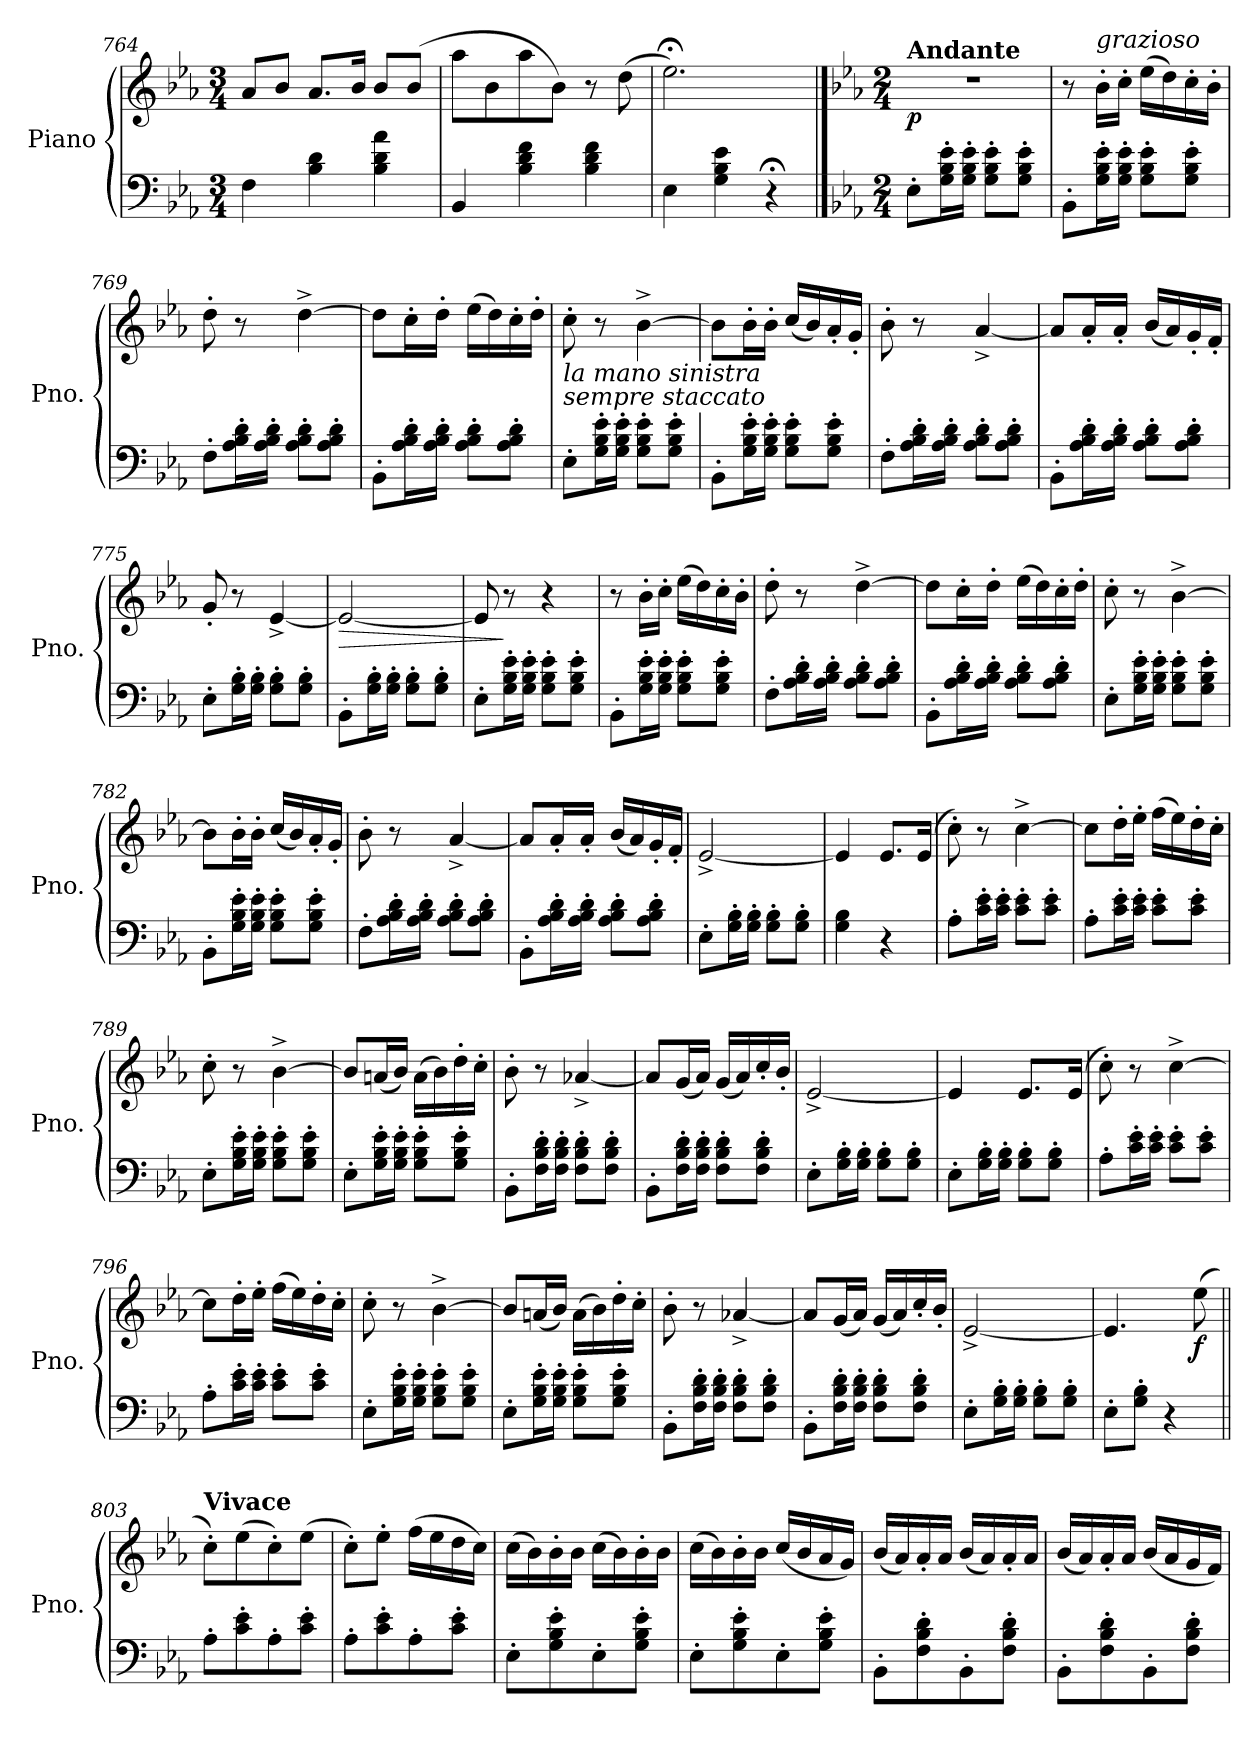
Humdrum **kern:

**kern	**kern	**dynam
*part1	*part1	*part1
*staff2	*staff1	*staff1/2
*I"Piano	*	*
*I'Pno.	*	*
*clefF4	*clefG2	*
*k[b-e-a-]	*k[b-e-a-]	*
*M3/4	*M3/4	*
=764	=764	=764
4F\	8a-/L	.
.	8b-/J	.
4B-\ 4d\	8.a-/L	.
.	16b-/Jk	.
4B-\ 4d\ 4a-\	8b-/L	.
.	(>8b-/J	.
=765	=765	=765
4BB-/	8aa-\L	.
.	8b-\	.
4B-\ 4d\ 4f\	8aa-\	.
.	8b-\J)	.
4B-\ 4d\ 4f\	8r	.
.	(8dd\	.
=766	=766	=766
4E-\	2.ee-;<\)	.
4G\ 4B-\ 4e-\	.	.
4r;<	.	.
!!LO:PB:g=z
==767	==767	==767
*k[b-e-a-]	*k[b-e-a-]	*
*M2/4	*M2/4	*
!	!LO:TX:a:B:t=Andante	!
!	!	!LO:DY:b
8E-'\L	2r	p
16G\' 16B-\' 16e-\'L	.	.
16G\' 16B-\' 16e-\'JJ	.	.
8G\' 8B-\' 8e-\'L	.	.
8G\' 8B-\' 8e-\'J	.	.
=768	=768	=768
8BB-'\L	8r	.
!	!LO:TX:a:i:t=grazioso	!
16G\' 16B-\' 16e-\'L	16b-'\LL	.
16G\' 16B-\' 16e-\'JJ	16cc'\JJ	.
8G\' 8B-\' 8e-\'L	(16ee-\LL	.
.	16dd\)	.
8G\' 8B-\' 8e-\'J	16cc'\	.
.	16b-'\JJ	.
=769	=769	=769
8F'\L	8dd'\	.
16A-\' 16B-\' 16d\'L	8r	.
16A-\' 16B-\' 16d\'JJ	.	.
8A-\' 8B-\' 8d\'L	[4dd^\	.
8A-\' 8B-\' 8d\'J	.	.
=770	=770	=770
8BB-'\L	8dd\L]	.
16A-\' 16B-\' 16d\'L	16cc'\L	.
16A-\' 16B-\' 16d\'JJ	16dd'\JJ	.
8A-\' 8B-\' 8d\'L	(16ee-\LL	.
.	16dd\)	.
8A-\' 8B-\' 8d\'J	16cc'\	.
.	16dd'\JJ	.
=771	=771	=771
!LO:TX:a:i:t=sempre staccato	!	!
!LO:TX:a:i:t=la mano sinistra	!	!
8E-'\L	8cc'\	.
16G\' 16B-\' 16e-\'L	8r	.
16G\' 16B-\' 16e-\'JJ	.	.
8G\' 8B-\' 8e-\'L	[4b-^\	.
8G\' 8B-\' 8e-\'J	.	.
!!LO:LB:g=z
=772	=772	=772
8BB-'\L	8b-\L]	.
16G\' 16B-\' 16e-\'L	16b-'\L	.
16G\' 16B-\' 16e-\'JJ	16b-'\JJ	.
8G\' 8B-\' 8e-\'L	(16cc/LL	.
.	16b-/)	.
8G\' 8B-\' 8e-\'J	16a-'/	.
.	16g'/JJ	.
=773	=773	=773
8F'\L	8b-'\	.
16A-\' 16B-\' 16d\'L	8r	.
16A-\' 16B-\' 16d\'JJ	.	.
8A-\' 8B-\' 8d\'L	[4a-^/	.
8A-\' 8B-\' 8d\'J	.	.
=774	=774	=774
8BB-'\L	8a-/L]	.
16A-\' 16B-\' 16d\'L	16a-'/L	.
16A-\' 16B-\' 16d\'JJ	16a-'/JJ	.
8A-\' 8B-\' 8d\'L	(16b-/LL	.
.	16a-/)	.
8A-\' 8B-\' 8d\'J	16g'/	.
.	16f'/JJ	.
=775	=775	=775
8E-'\L	8g'/	.
16G\' 16B-\'L	8r	.
16G\' 16B-\'JJ	.	.
8G\' 8B-\'L	[4e-^/	.
8G\' 8B-\'J	.	.
=776	=776	=776
!	!	!LO:HP:b
8BB-'\L	2e-/_	>
16G\' 16B-\'L	.	.
16G\' 16B-\'JJ	.	.
8G\' 8B-\'L	.	.
8G\' 8B-\'J	.	.
=777	=777	=777
8E-'\L	8e-/]	.
16G\' 16B-\' 16e-\'L	8r	]
16G\' 16B-\' 16e-\'JJ	.	.
8G\' 8B-\' 8e-\'L	4r	.
8G\' 8B-\' 8e-\'J	.	.
=778	=778	=778
8BB-'\L	8r	.
16G\' 16B-\' 16e-\'L	16b-'\LL	.
16G\' 16B-\' 16e-\'JJ	16cc'\JJ	.
8G\' 8B-\' 8e-\'L	(16ee-\LL	.
.	16dd\)	.
8G\' 8B-\' 8e-\'J	16cc'\	.
.	16b-'\JJ	.
!!LO:LB:g=z
=779	=779	=779
8F'\L	8dd'\	.
16A-\' 16B-\' 16d\'L	8r	.
16A-\' 16B-\' 16d\'JJ	.	.
8A-\' 8B-\' 8d\'L	[4dd^\	.
8A-\' 8B-\' 8d\'J	.	.
=780	=780	=780
8BB-'\L	8dd\L]	.
16A-\' 16B-\' 16d\'L	16cc'\L	.
16A-\' 16B-\' 16d\'JJ	16dd'\JJ	.
8A-\' 8B-\' 8d\'L	(16ee-\LL	.
.	16dd\)	.
8A-\' 8B-\' 8d\'J	16cc'\	.
.	16dd'\JJ	.
=781	=781	=781
8E-'\L	8cc'\	.
16G\' 16B-\' 16e-\'L	8r	.
16G\' 16B-\' 16e-\'JJ	.	.
8G\' 8B-\' 8e-\'L	[4b-^\	.
8G\' 8B-\' 8e-\'J	.	.
=782	=782	=782
8BB-'\L	8b-\L]	.
16G\' 16B-\' 16e-\'L	16b-'\L	.
16G\' 16B-\' 16e-\'JJ	16b-'\JJ	.
8G\' 8B-\' 8e-\'L	(16cc/LL	.
.	16b-/)	.
8G\' 8B-\' 8e-\'J	16a-'/	.
.	16g'/JJ	.
=783	=783	=783
8F'\L	8b-'\	.
16A-\' 16B-\' 16d\'L	8r	.
16A-\' 16B-\' 16d\'JJ	.	.
8A-\' 8B-\' 8d\'L	[4a-^/	.
8A-\' 8B-\' 8d\'J	.	.
=784	=784	=784
8BB-'\L	8a-/L]	.
16A-\' 16B-\' 16d\'L	16a-'/L	.
16A-\' 16B-\' 16d\'JJ	16a-'/JJ	.
8A-\' 8B-\' 8d\'L	(16b-/LL	.
.	16a-/)	.
8A-\' 8B-\' 8d\'J	16g'/	.
.	16f'/JJ	.
!!LO:LB:g=z
=785	=785	=785
8E-'\L	[2e-^/	.
16G\' 16B-\'L	.	.
16G\' 16B-\'JJ	.	.
8G\' 8B-\'L	.	.
8G\' 8B-\'J	.	.
=786	=786	=786
4G\ 4B-\	4e-/]	.
4r	8.e-/L	.
.	(16e-/Jk	.
=787	=787	=787
8A-'\L	8cc'\)	.
16c\' 16e-\'L	8r	.
16c\' 16e-\'JJ	.	.
8c\' 8e-\'L	[4cc^\	.
8c\' 8e-\'J	.	.
=788	=788	=788
8A-'\L	8cc\L]	.
16c\' 16e-\'L	16dd'\L	.
16c\' 16e-\'JJ	16ee-'\JJ	.
8c\' 8e-\'L	(16ff\LL	.
.	16ee-\)	.
8c\' 8e-\'J	16dd'\	.
.	16cc'\JJ	.
=789	=789	=789
8E-'\L	8cc'\	.
16G\' 16B-\' 16e-\'L	8r	.
16G\' 16B-\' 16e-\'JJ	.	.
8G\' 8B-\' 8e-\'L	[4b-^\	.
8G\' 8B-\' 8e-\'J	.	.
=790	=790	=790
8E-'\L	8b-/L]	.
16G\' 16B-\' 16e-\'L	(16an/L	.
16G\' 16B-\' 16e-\'JJ	16b-/JJ)	.
8G\' 8B-\' 8e-\'L	(16a\LL	.
.	16b-\)	.
8G\' 8B-\' 8e-\'J	16dd'\	.
.	16cc'\JJ	.
=791	=791	=791
8BB-'\L	8b-'\	.
16F\' 16B-\' 16d\'L	8r	.
16F\' 16B-\' 16d\'JJ	.	.
8F\' 8B-\' 8d\'L	[4a-X^/	.
8F\' 8B-\' 8d\'J	.	.
!!LO:LB:g=z
=792	=792	=792
8BB-'\L	8a-/L]	.
16F\' 16B-\' 16d\'L	(16g/L	.
16F\' 16B-\' 16d\'JJ	16a-/JJ)	.
8F\' 8B-\' 8d\'L	(16g/LL	.
.	16a-/)	.
8F\' 8B-\' 8d\'J	16cc'/	.
.	16b-'/JJ	.
=793	=793	=793
8E-'\L	[2e-^/	.
16G\' 16B-\'L	.	.
16G\' 16B-\'JJ	.	.
8G\' 8B-\'L	.	.
8G\' 8B-\'J	.	.
=794	=794	=794
8E-'\L	4e-/]	.
16G\' 16B-\'L	.	.
16G\' 16B-\'JJ	.	.
8G\' 8B-\'L	8.e-/L	.
8G\' 8B-\'J	.	.
.	(16e-/Jk	.
=795	=795	=795
8A-'\L	8cc'\)	.
16c\' 16e-\'L	8r	.
16c\' 16e-\'JJ	.	.
8c\' 8e-\'L	[4cc^\	.
8c\' 8e-\'J	.	.
=796	=796	=796
8A-'\L	8cc\L]	.
16c\' 16e-\'L	16dd'\L	.
16c\' 16e-\'JJ	16ee-'\JJ	.
8c\' 8e-\'L	(16ff\LL	.
.	16ee-\)	.
8c\' 8e-\'J	16dd'\	.
.	16cc'\JJ	.
=797	=797	=797
8E-'\L	8cc'\	.
16G\' 16B-\' 16e-\'L	8r	.
16G\' 16B-\' 16e-\'JJ	.	.
8G\' 8B-\' 8e-\'L	[4b-^\	.
8G\' 8B-\' 8e-\'J	.	.
!!LO:PB:g=z
=798	=798	=798
8E-'\L	8b-/L]	.
16G\' 16B-\' 16e-\'L	(16an/L	.
16G\' 16B-\' 16e-\'JJ	16b-/JJ)	.
8G\' 8B-\' 8e-\'L	(16a\LL	.
.	16b-\)	.
8G\' 8B-\' 8e-\'J	16dd'\	.
.	16cc'\JJ	.
=799	=799	=799
8BB-'\L	8b-'\	.
16F\' 16B-\' 16d\'L	8r	.
16F\' 16B-\' 16d\'JJ	.	.
8F\' 8B-\' 8d\'L	[4a-X^/	.
8F\' 8B-\' 8d\'J	.	.
=800	=800	=800
8BB-'\L	8a-/L]	.
16F\' 16B-\' 16d\'L	(16g/L	.
16F\' 16B-\' 16d\'JJ	16a-/JJ)	.
8F\' 8B-\' 8d\'L	(16g/LL	.
.	16a-/)	.
8F\' 8B-\' 8d\'J	16cc'/	.
.	16b-'/JJ	.
=801	=801	=801
8E-'\L	[2e-^/	.
16G\' 16B-\'L	.	.
16G\' 16B-\'JJ	.	.
8G\' 8B-\'L	.	.
8G\' 8B-\'J	.	.
=802	=802	=802
8E-'\L	4.e-/]	.
8G\' 8B-\'J	.	.
4r	.	.
!	!	!LO:DY:b
.	(8ee-\	f
!!LO:LB:g=z
=803||	=803||	=803||
!	!LO:TX:a:B:t=Vivace	!
8A-'\L	8cc'\L)	.
8c\' 8e-\'	(8ee-\	.
8A-'\	8cc'\)	.
8c\' 8e-\'J	(8ee-\J	.
=804	=804	=804
8A-'\L	8cc'\L)	.
8c\' 8e-\'	8ee-'\J	.
8A-'\	(16ff\LL	.
.	16ee-\	.
8c\' 8e-\'J	16dd\	.
.	16cc\JJ)	.
=805	=805	=805
8E-'\L	(16cc\LL	.
.	16b-\)	.
8G\' 8B-\' 8e-\'	16b-'\	.
.	16b-\JJ	.
8E-'\	(16cc\LL	.
.	16b-\)	.
8G\' 8B-\' 8e-\'J	16b-'\	.
.	16b-\JJ	.
=806	=806	=806
8E-'\L	(16cc\LL	.
.	16b-\)	.
8G\' 8B-\' 8e-\'	16b-'\	.
.	16b-\JJ	.
8E-'\	(16cc/LL	.
.	16b-/	.
8G\' 8B-\' 8e-\'J	16a-/	.
.	16g/JJ)	.
=807	=807	=807
8BB-'\L	(16b-/LL	.
.	16a-/)	.
8F\' 8B-\' 8d\'	16a-'/	.
.	16a-/JJ	.
8BB-'\	(16b-/LL	.
.	16a-/)	.
8F\' 8B-\' 8d\'J	16a-'/	.
.	16a-/JJ	.
=808	=808	=808
8BB-'\L	(16b-/LL	.
.	16a-/)	.
8F\' 8B-\' 8d\'	16a-'/	.
.	16a-/JJ	.
8BB-'\	(16b-/LL	.
.	16a-/	.
8F\' 8B-\' 8d\'J	16g/	.
.	16f/JJ)	.
=	=	=
*-	*-	*-
